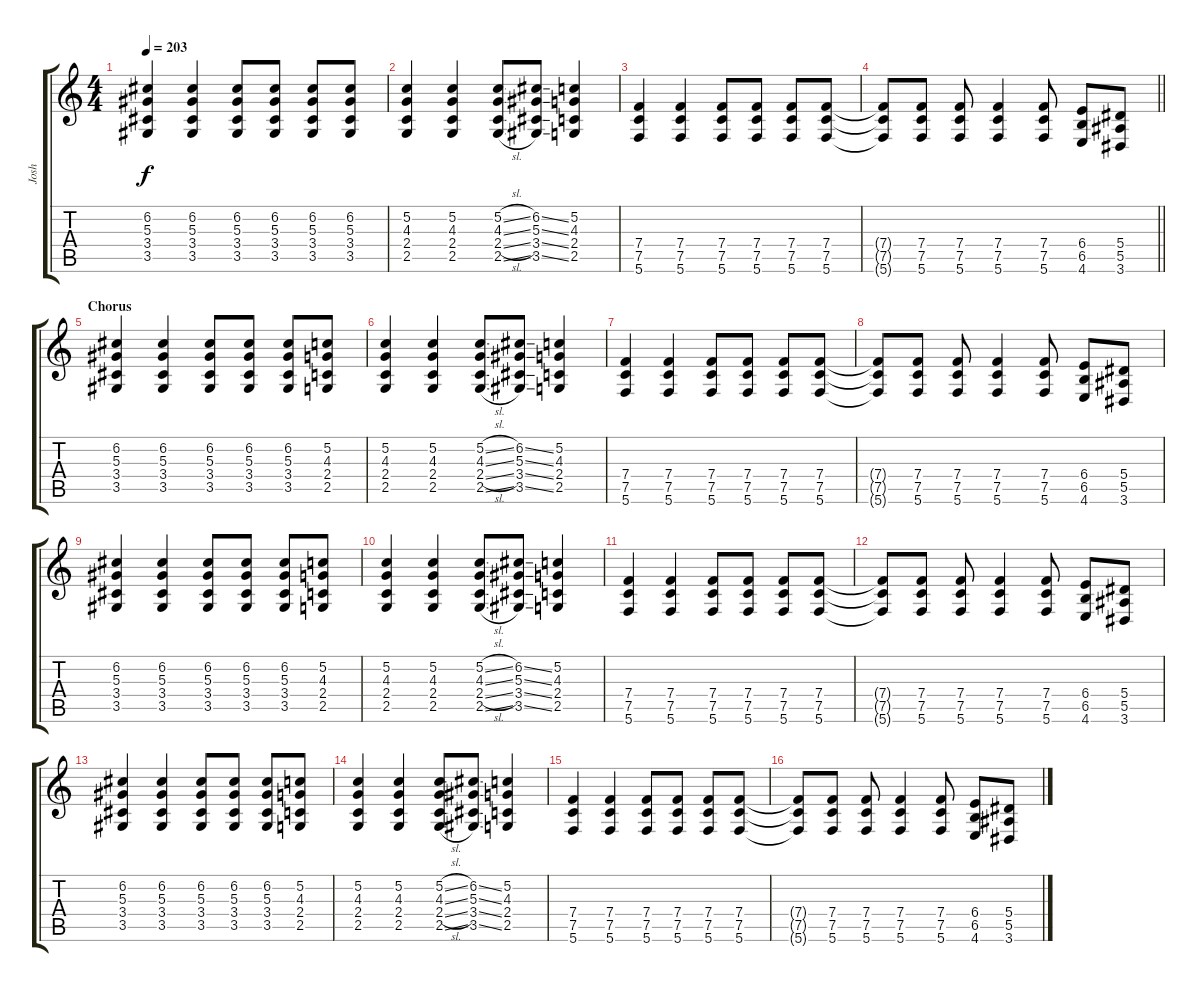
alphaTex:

\track ("Josh" "Josh") {instrument distortionguitar}
\staff {score tabs}
\tuning (C4 G3 Eb3 Bb2 F2 C2) {hide}
\ts (4 4)
\section ("" "")
\tempo 203
\clef g2
\ks c
(6.2 5.3 3.4 3.5).4{dy f} (6.2 5.3 3.4 3.5).4 (6.2 5.3 3.4 3.5).8 (6.2 5.3 3.4 3.5).8 (6.2 5.3 3.4 3.5).8 (6.2 5.3 3.4 3.5).8 |
(5.2 4.3 2.4 2.5).4 (5.2 4.3 2.4 2.5).4 (5.2{sl} 4.3{sl} 2.4{sl} 2.5{sl}).8 (6.2{ss} 5.3{ss} 3.4{ss} 3.5{ss}).8 (5.2 4.3 2.4 2.5).4 |
(7.4 7.5 5.6).4 (7.4 7.5 5.6).4 (7.4 7.5 5.6).8 (7.4 7.5 5.6).8 (7.4 7.5 5.6).8 (7.4 7.5 5.6).8 |
\barLineRight lightlight
(7.4{t} 7.5{t} 5.6{t}).8 (7.4 7.5 5.6).8 (7.4 7.5 5.6).8 (7.4 7.5 5.6).4 (7.4 7.5 5.6).8 (6.4 6.5 4.6).8 (5.4 5.5 3.6).8 |
\section ("" "Chorus")
(6.2 5.3 3.4 3.5).4 (6.2 5.3 3.4 3.5).4 (6.2 5.3 3.4 3.5).8 (6.2 5.3 3.4 3.5).8 (6.2 5.3 3.4 3.5).8 (5.2 4.3 2.4 2.5).8 |
(5.2 4.3 2.4 2.5).4 (5.2 4.3 2.4 2.5).4 (5.2{sl} 4.3{sl} 2.4{sl} 2.5{sl}).8 (6.2{ss} 5.3{ss} 3.4{ss} 3.5{ss}).8 (5.2 4.3 2.4 2.5).4 |
(7.4 7.5 5.6).4 (7.4 7.5 5.6).4 (7.4 7.5 5.6).8 (7.4 7.5 5.6).8 (7.4 7.5 5.6).8 (7.4 7.5 5.6).8 |
(7.4{t} 7.5{t} 5.6{t}).8 (7.4 7.5 5.6).8 (7.4 7.5 5.6).8 (7.4 7.5 5.6).4 (7.4 7.5 5.6).8 (6.4 6.5 4.6).8 (5.4 5.5 3.6).8 |
(6.2 5.3 3.4 3.5).4 (6.2 5.3 3.4 3.5).4 (6.2 5.3 3.4 3.5).8 (6.2 5.3 3.4 3.5).8 (6.2 5.3 3.4 3.5).8 (5.2 4.3 2.4 2.5).8 |
(5.2 4.3 2.4 2.5).4 (5.2 4.3 2.4 2.5).4 (5.2{sl} 4.3{sl} 2.4{sl} 2.5{sl}).8 (6.2{ss} 5.3{ss} 3.4{ss} 3.5{ss}).8 (5.2 4.3 2.4 2.5).4 |
(7.4 7.5 5.6).4 (7.4 7.5 5.6).4 (7.4 7.5 5.6).8 (7.4 7.5 5.6).8 (7.4 7.5 5.6).8 (7.4 7.5 5.6).8 |
(7.4{t} 7.5{t} 5.6{t}).8 (7.4 7.5 5.6).8 (7.4 7.5 5.6).8 (7.4 7.5 5.6).4 (7.4 7.5 5.6).8 (6.4 6.5 4.6).8 (5.4 5.5 3.6).8 |
(6.2 5.3 3.4 3.5).4 (6.2 5.3 3.4 3.5).4 (6.2 5.3 3.4 3.5).8 (6.2 5.3 3.4 3.5).8 (6.2 5.3 3.4 3.5).8 (5.2 4.3 2.4 2.5).8 |
(5.2 4.3 2.4 2.5).4 (5.2 4.3 2.4 2.5).4 (5.2{sl} 4.3{sl} 2.4{sl} 2.5{sl}).8 (6.2{ss} 5.3{ss} 3.4{ss} 3.5{ss}).8 (5.2 4.3 2.4 2.5).4 |
(7.4 7.5 5.6).4 (7.4 7.5 5.6).4 (7.4 7.5 5.6).8 (7.4 7.5 5.6).8 (7.4 7.5 5.6).8 (7.4 7.5 5.6).8 |
(7.4{t} 7.5{t} 5.6{t}).8 (7.4 7.5 5.6).8 (7.4 7.5 5.6).8 (7.4 7.5 5.6).4 (7.4 7.5 5.6).8 (6.4 6.5 4.6).8 (5.4 5.5 3.6).8
